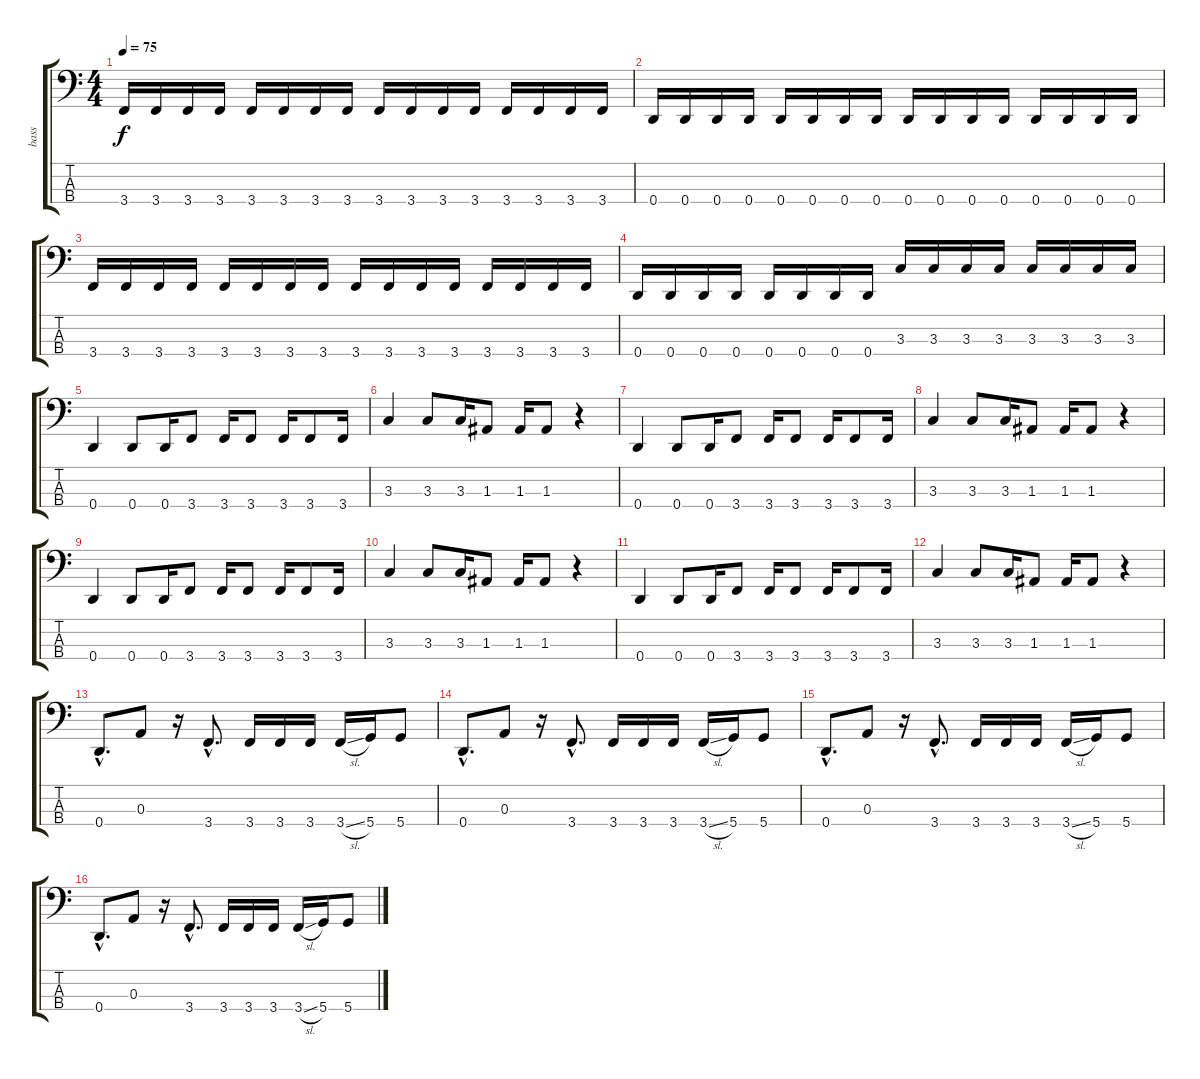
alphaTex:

\track ("bass" "bass") {instrument electricbasspick}
\staff {score tabs}
\tuning (G2 D2 A1 D1) {hide}
\ts (4 4)
\tempo 75
\clef f4
\ks c
3.4.16{dy f} 3.4.16 3.4.16 3.4.16 3.4.16 3.4.16 3.4.16 3.4.16 3.4.16 3.4.16 3.4.16 3.4.16 3.4.16 3.4.16 3.4.16 3.4.16 |
0.4.16 0.4.16 0.4.16 0.4.16 0.4.16 0.4.16 0.4.16 0.4.16 0.4.16 0.4.16 0.4.16 0.4.16 0.4.16 0.4.16 0.4.16 0.4.16 |
3.4.16 3.4.16 3.4.16 3.4.16 3.4.16 3.4.16 3.4.16 3.4.16 3.4.16 3.4.16 3.4.16 3.4.16 3.4.16 3.4.16 3.4.16 3.4.16 |
0.4.16 0.4.16 0.4.16 0.4.16 0.4.16 0.4.16 0.4.16 0.4.16 3.3.16 3.3.16 3.3.16 3.3.16 3.3.16 3.3.16 3.3.16 3.3.16 |
0.4.4 0.4.8 0.4.16 3.4.8 3.4.16 3.4.8 3.4.16 3.4.8 3.4.16 |
3.3.4 3.3.8 3.3.16 1.3.8 1.3.16 1.3.8 r.4 |
0.4.4 0.4.8 0.4.16 3.4.8 3.4.16 3.4.8 3.4.16 3.4.8 3.4.16 |
3.3.4 3.3.8 3.3.16 1.3.8 1.3.16 1.3.8 r.4 |
0.4.4 0.4.8 0.4.16 3.4.8 3.4.16 3.4.8 3.4.16 3.4.8 3.4.16 |
3.3.4 3.3.8 3.3.16 1.3.8 1.3.16 1.3.8 r.4 |
0.4.4 0.4.8 0.4.16 3.4.8 3.4.16 3.4.8 3.4.16 3.4.8 3.4.16 |
3.3.4 3.3.8 3.3.16 1.3.8 1.3.16 1.3.8 r.4 |
0.4{hac}.8{d} 0.3.8 r.16 3.4{hac}.8{d} 3.4.16 3.4.16 3.4.16 3.4{sl}.16 5.4.16 5.4.8 |
0.4{hac}.8{d} 0.3.8 r.16 3.4{hac}.8{d} 3.4.16 3.4.16 3.4.16 3.4{sl}.16 5.4.16 5.4.8 |
0.4{hac}.8{d} 0.3.8 r.16 3.4{hac}.8{d} 3.4.16 3.4.16 3.4.16 3.4{sl}.16 5.4.16 5.4.8 |
0.4{hac}.8{d} 0.3.8 r.16 3.4{hac}.8{d} 3.4.16 3.4.16 3.4.16 3.4{sl}.16 5.4.16 5.4.8
